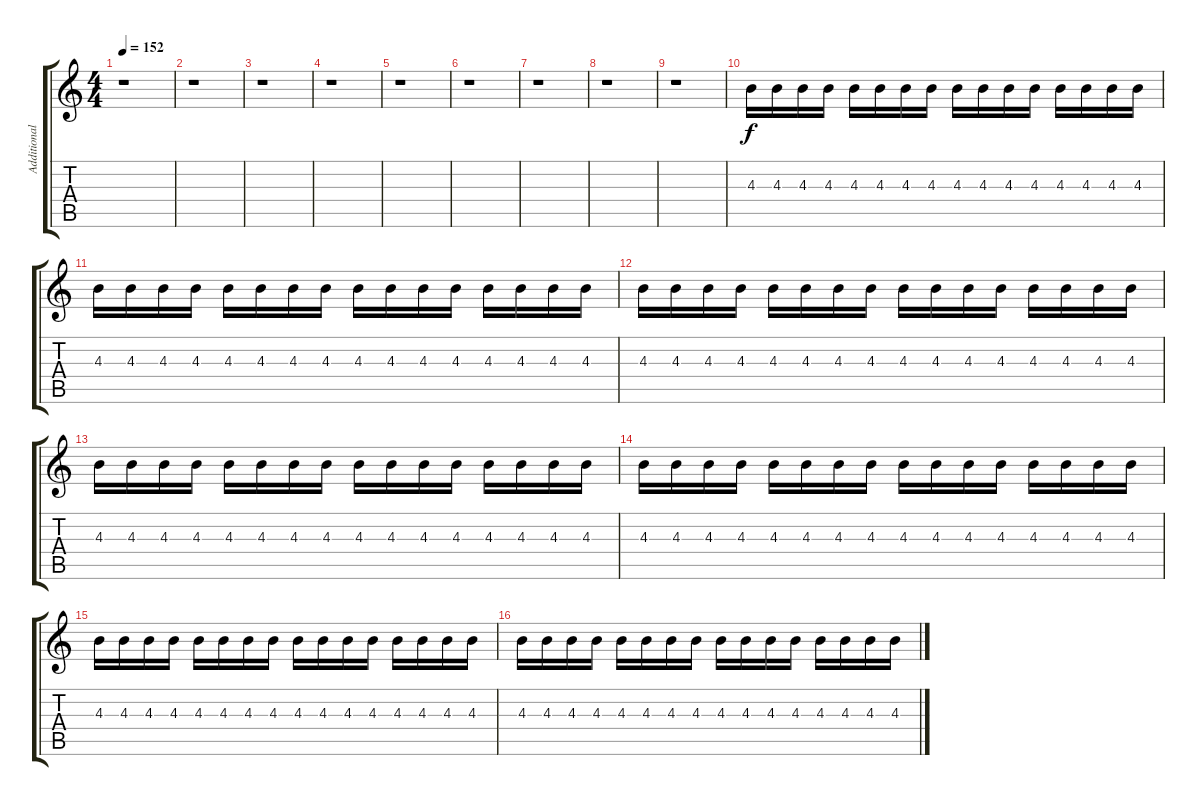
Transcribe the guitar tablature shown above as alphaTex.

\track ("Additional Guitar" "Additional") {instrument overdrivenguitar}
\staff {score tabs}
\tuning (E4 B3 G3 D3 A2 E2) {hide}
\ts (4 4)
\tempo 152
\clef g2
\ks c
r.1{dy mp} |
r.1 |
r.1 |
r.1 |
r.1 |
r.1 |
r.1 |
r.1 |
r.1 |
4.3.16{dy f} 4.3.16 4.3.16 4.3.16 4.3.16 4.3.16 4.3.16 4.3.16 4.3.16 4.3.16 4.3.16 4.3.16 4.3.16 4.3.16 4.3.16 4.3.16 |
4.3.16 4.3.16 4.3.16 4.3.16 4.3.16 4.3.16 4.3.16 4.3.16 4.3.16 4.3.16 4.3.16 4.3.16 4.3.16 4.3.16 4.3.16 4.3.16 |
4.3.16 4.3.16 4.3.16 4.3.16 4.3.16 4.3.16 4.3.16 4.3.16 4.3.16 4.3.16 4.3.16 4.3.16 4.3.16 4.3.16 4.3.16 4.3.16 |
4.3.16 4.3.16 4.3.16 4.3.16 4.3.16 4.3.16 4.3.16 4.3.16 4.3.16 4.3.16 4.3.16 4.3.16 4.3.16 4.3.16 4.3.16 4.3.16 |
4.3.16 4.3.16 4.3.16 4.3.16 4.3.16 4.3.16 4.3.16 4.3.16 4.3.16 4.3.16 4.3.16 4.3.16 4.3.16 4.3.16 4.3.16 4.3.16 |
4.3.16 4.3.16 4.3.16 4.3.16 4.3.16 4.3.16 4.3.16 4.3.16 4.3.16 4.3.16 4.3.16 4.3.16 4.3.16 4.3.16 4.3.16 4.3.16 |
4.3.16 4.3.16 4.3.16 4.3.16 4.3.16 4.3.16 4.3.16 4.3.16 4.3.16 4.3.16 4.3.16 4.3.16 4.3.16 4.3.16 4.3.16 4.3.16
